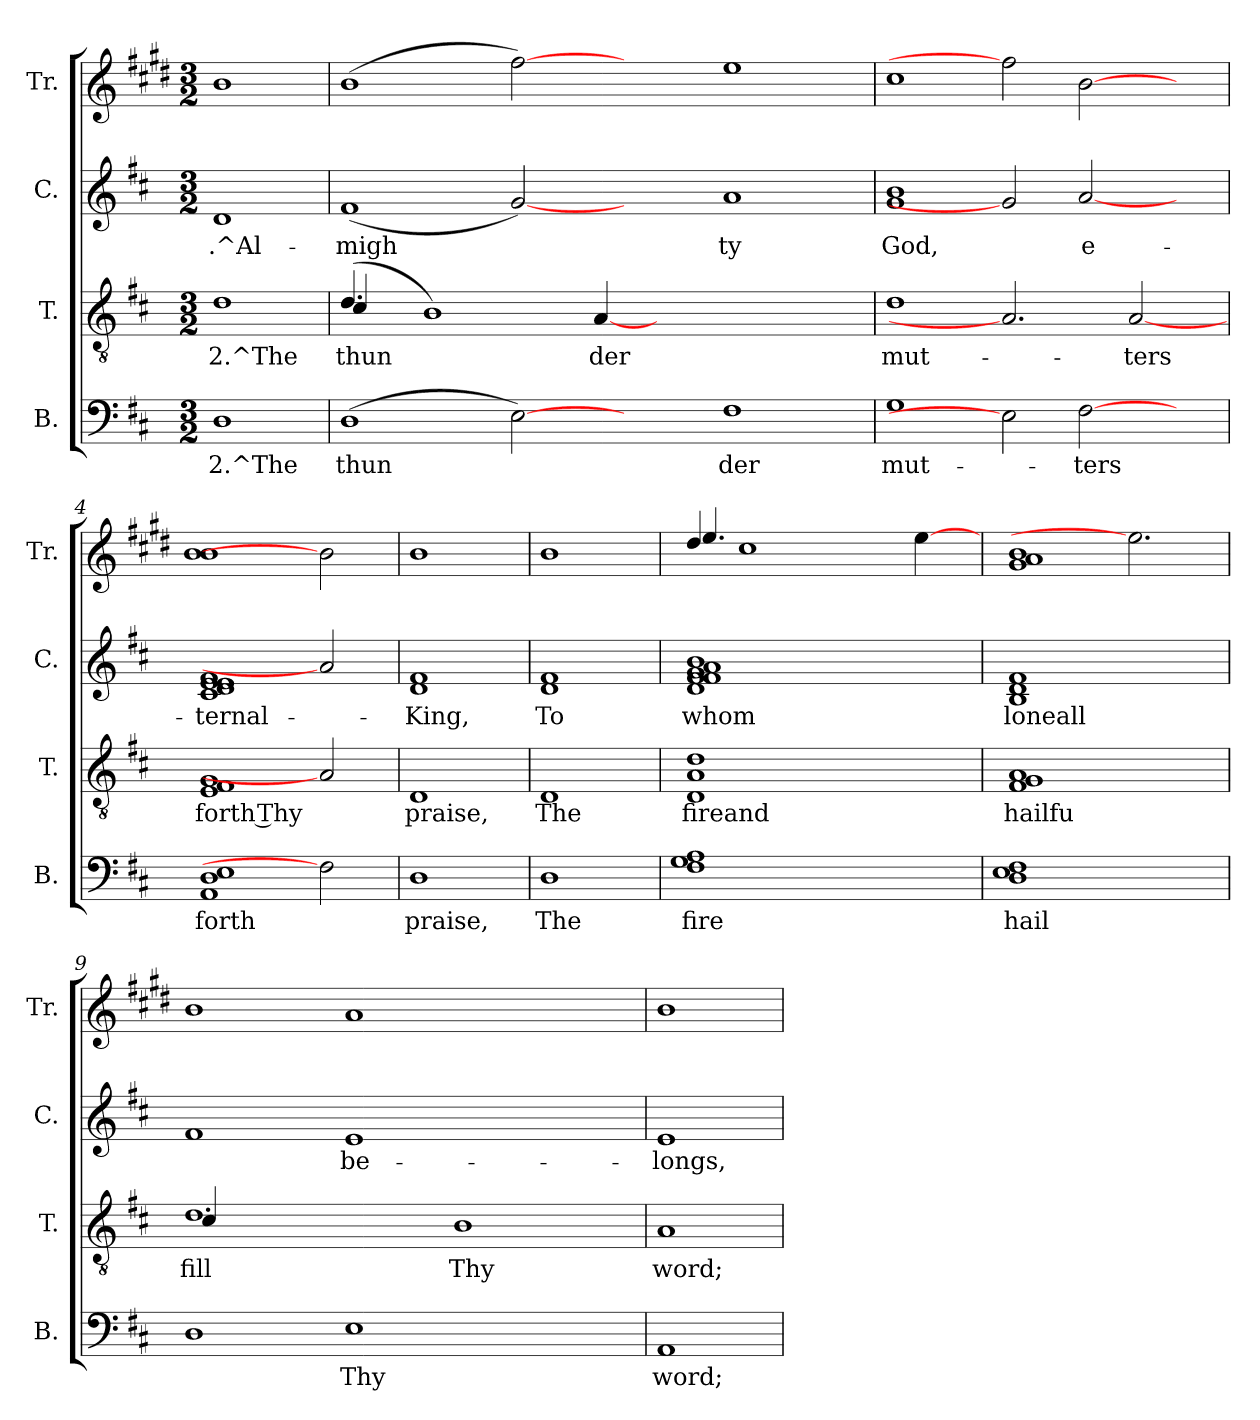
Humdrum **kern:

**kern	**text	**kern	**text	**kern	**text	**kern
*part4	*part4	*part3	*part3	*part2	*part2	*part1
*staff4	*staff4	*staff3	*staff3	*staff2	*staff2	*staff1
*I"B.	*	*I"T.	*	*I"C.	*	*I"Tr.
*I'B.	*	*I'T.	*	*I'C.	*	*I'Tr.
!!LO:PB:g=z
*stria5	*	*stria5	*	*stria5	*	*stria5
*clefF4	*	*clefGv2	*	*clefG2	*	*clefG2
*	*	*	*	*	*	*ITrd1c2
*k[f#c#]	*	*k[f#c#]	*	*k[f#c#]	*	*k[f#c#]
*D:	*	*D:	*	*D:	*	*D:
*M3/2	*	*M3/2	*	*M3/2	*	*M3/2
=1	=1	=1	=1	=1	=1	=1
!	!LO:LY:a:rj	!	!LO:LY:b:rj	!	!LO:LY:b:rj	!
1D	2.^The	1d>	2.^The	1d	.^Al-	1a
=2	=2	=2	=2	=2	=2	=2
!	!LO:LY:a:rj	!	!LO:LY:b:rj	!	!LO:LY:b:rj	!
*	*	*^	*	*	*	*
(>1D	thun-	(>4.d/	4c#/	thun-	(<1f#	-migh-	(>1a
.	.	.	1ryy	.	.	.	.
!	!	!	!	!LO:LY:b:rj	!	!	!
.	.	1B)	.	--	.	.	.
!	!LO:LY:a:rj	!	!	!	!	!LO:LY:b:rj	!
[2E)	--	.	.	.	[2g)	--	[2ee)
.	.	.	4.ryy	.	.	.	.
!	!	!	!	!LO:LY:b:rj	!	!	!
.	.	[4A	.	-der	.	.	.
2ryy	.	.	.	.	2ryy	.	2ryy
.	.	1ryy	1ryy	.	.	.	.
!	!LO:LY:a:rj	!	!	!	!	!LO:LY:b:rj	!
1F#	-der	.	.	.	1a	-ty	1dd
.	.	4.ryy	4.ryy	.	.	.	.
=3	=3	=3	=3	=3	=3	=3	=3
!	!LO:LY:a:rj	!	!	!LO:LY:b:rj	!	!LO:LY:b:rj	!
*	*	*v	*v	*	*	*	*
1G	mut-	1d	mut-	1b 1g	God,	1b
2E]	.	2.A]	.	2g]	.	2ee]
!	!LO:LY:a:rj	!	!	!	!LO:LY:b:rj	!
[2F#	-ters	.	.	[2a	e-	[2a
!	!	!	!LO:LY:b:rj	!	!	!
.	.	[2A	-ters	.	.	.
4ryy	.	.	.	4ryy	.	4ryy
=4	=4	=4	=4	=4	=4	=4
!	!LO:LY:a:rj	!	!LO:LY:b:rj	!	!LO:LY:b:rj	!
(>1E 1D 1AA	forth	(<1G 1F# 1E	forth Thy	(<1f# 1e 1d 1c# 1e	-ternal-	1a 1a
2F#]	.	2A]	.	2a]	.	2a]
=5	=5	=5	=5	=5	=5	=5
!	!LO:LY:a:rj	!	!LO:LY:b:rj	!	!LO:LY:b:rj	!
1D	praise,	1D	praise,	1f# 1d	-King,	1a
=6	=6	=6	=6	=6	=6	=6
!	!LO:LY:a:rj	!	!LO:LY:b:rj	!	!LO:LY:b:rj	!
1D	The	1D	The	1f# 1d	To	1a
=7	=7	=7	=7	=7	=7	=7
!	!LO:LY:a:rj	!	!LO:LY:b:rj	!	!LO:LY:b:rj	!
*	*	*	*	*	*	*^
(>1G 1F# 1A	fire	(>1d 1A 1D	fireand	(<1b 1a 1g 1f# 1d 1f#	whom	4cc#/	4.dd/
.	.	.	.	.	.	1b	.
.	.	.	.	.	.	.	1ryy
2ryy	.	2ryy	.	2ryy	.	.	.
.	.	.	.	.	.	[4dd	.
.	.	.	.	.	.	.	8ryy
=8	=8	=8	=8	=8	=8	=8	=8
!	!LO:LY:a:rj	!	!LO:LY:b:rj	!	!LO:LY:b:rj	!	!
*	*	*	*	*	*	*v	*v
(>1F# 1E 1D	hail	(<1G 1F# 1A	hailfu	(<1f# 1B 1d	loneall	(<1a 1g 1f#
2.ryy	.	2.ryy	.	2.ryy	.	2.dd]
=9	=9	=9	=9	=9	=9	=9
*	*	*^	*	*	*	*
!	!	!	!	!LO:LY:b:rj	!	!	!
1D	.	(>1.d	4c#/)	fill	1f#	.	1a
.	.	.	1ryy	.	.	.	.
!	!LO:LY:a:rj	!	!	!	!	!LO:LY:b:rj	!
1E	Thy	.	.	.	1e	be-	1g
.	.	.	1ryy	.	.	.	.
!	!	!	!	!LO:LY:b:rj	!	!	!
.	.	1B	.	Thy	.	.	.
2ryy	.	.	.	.	2ryy	.	2ryy
.	.	.	4ryy	.	.	.	.
=10	=10	=10	=10	=10	=10	=10	=10
!	!LO:LY:a:rj	!	!	!LO:LY:b:rj	!	!LO:LY:b:rj	!
*	*	*v	*v	*	*	*	*
1AA	word;	1A	word;	1e	-longs,	1a
=	=	=	=	=	=	=
*-	*-	*-	*-	*-	*-	*-
